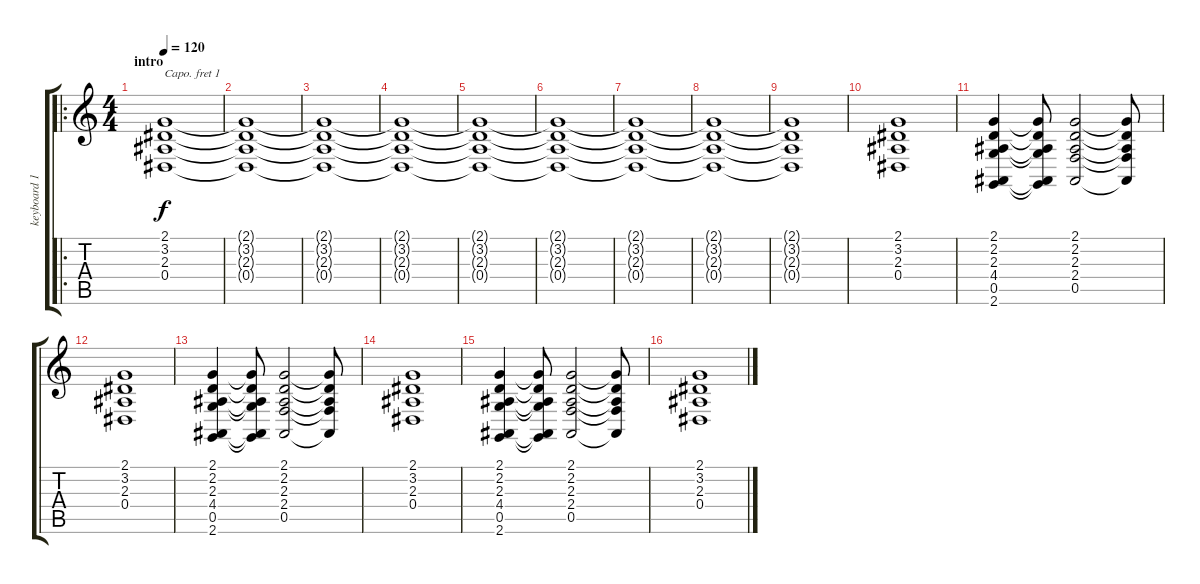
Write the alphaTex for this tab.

\track ("keyboard 1" "keyboard 1") {instrument pad2warm}
\staff {score tabs}
\capo 1
\tuning (E4 B3 G3 D3 A2 E2) {hide}
\ro
\ts (4 4)
\section ("" "intro")
\tempo 120
\clef g2
\ks c
(2.1 3.2 2.3 0.4).1{dy f instrument pad2warm} |
(2.1{t} 3.2{t} 2.3{t} 0.4{t}).1 |
(2.1{t} 3.2{t} 2.3{t} 0.4{t}).1 |
(2.1{t} 3.2{t} 2.3{t} 0.4{t}).1 |
(2.1{t} 3.2{t} 2.3{t} 0.4{t}).1 |
(2.1{t} 3.2{t} 2.3{t} 0.4{t}).1 |
(2.1{t} 3.2{t} 2.3{t} 0.4{t}).1 |
(2.1{t} 3.2{t} 2.3{t} 0.4{t}).1 |
(2.1{t} 3.2{t} 2.3{t} 0.4{t}).1 |
(2.1 3.2 2.3 0.4).1{volume 10 balance 0 instrument stringensemble1} |
(2.1 2.2 2.3 4.4 0.5 2.6).4 (2.1{t} 2.2{t} 2.3{t} 4.4{t} 0.5{t} 2.6{t}).8 (2.1 2.2 2.3 2.4 0.5).2 (2.1{t} 2.2{t} 2.3{t} 2.4{t} 0.5{t}).8 |
(2.1 3.2 2.3 0.4).1 |
(2.1 2.2 2.3 4.4 0.5 2.6).4 (2.1{t} 2.2{t} 2.3{t} 4.4{t} 0.5{t} 2.6{t}).8 (2.1 2.2 2.3 2.4 0.5).2 (2.1{t} 2.2{t} 2.3{t} 2.4{t} 0.5{t}).8 |
(2.1 3.2 2.3 0.4).1 |
(2.1 2.2 2.3 4.4 0.5 2.6).4 (2.1{t} 2.2{t} 2.3{t} 4.4{t} 0.5{t} 2.6{t}).8 (2.1 2.2 2.3 2.4 0.5).2 (2.1{t} 2.2{t} 2.3{t} 2.4{t} 0.5{t}).8 |
(2.1 3.2 2.3 0.4).1
